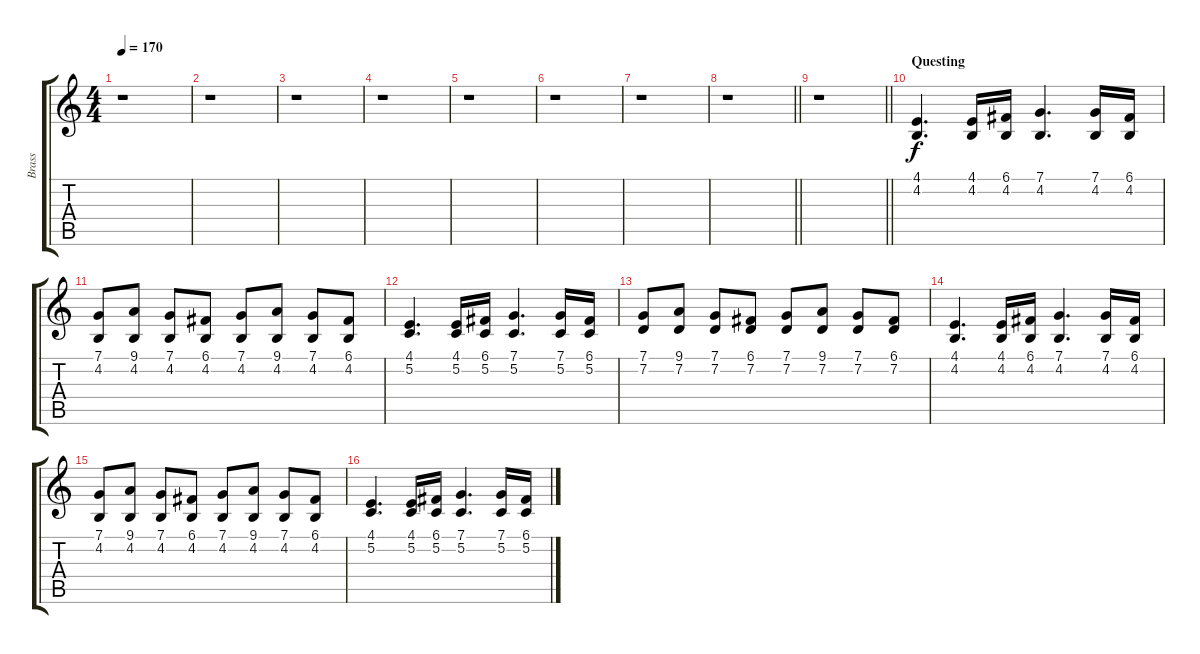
\track ("Brass" "Brass") {instrument brasssection}
\staff {score tabs}
\tuning (C4 G3 Eb3 Bb2 F2 C2) {hide}
\ts (4 4)
\tempo 170
\clef g2
\ks c
r.1{dy f} |
r.1 |
r.1 |
r.1 |
r.1 |
r.1 |
r.1 |
\barLineRight lightlight
r.1 |
\barLineRight lightlight
r.1 |
\section ("" "Questing")
(4.1 4.2).4{d} (4.1 4.2).16 (6.1 4.2).16 (7.1 4.2).4{d} (7.1 4.2).16 (6.1 4.2).16 |
(7.1 4.2).8 (9.1 4.2).8 (7.1 4.2).8 (6.1 4.2).8 (7.1 4.2).8 (9.1 4.2).8 (7.1 4.2).8 (6.1 4.2).8 |
(4.1 5.2).4{d} (4.1 5.2).16 (6.1 5.2).16 (7.1 5.2).4{d} (7.1 5.2).16 (6.1 5.2).16 |
(7.1 7.2).8 (9.1 7.2).8 (7.1 7.2).8 (6.1 7.2).8 (7.1 7.2).8 (9.1 7.2).8 (7.1 7.2).8 (6.1 7.2).8 |
(4.1 4.2).4{d} (4.1 4.2).16 (6.1 4.2).16 (7.1 4.2).4{d} (7.1 4.2).16 (6.1 4.2).16 |
(7.1 4.2).8 (9.1 4.2).8 (7.1 4.2).8 (6.1 4.2).8 (7.1 4.2).8 (9.1 4.2).8 (7.1 4.2).8 (6.1 4.2).8 |
(4.1 5.2).4{d} (4.1 5.2).16 (6.1 5.2).16 (7.1 5.2).4{d} (7.1 5.2).16 (6.1 5.2).16
